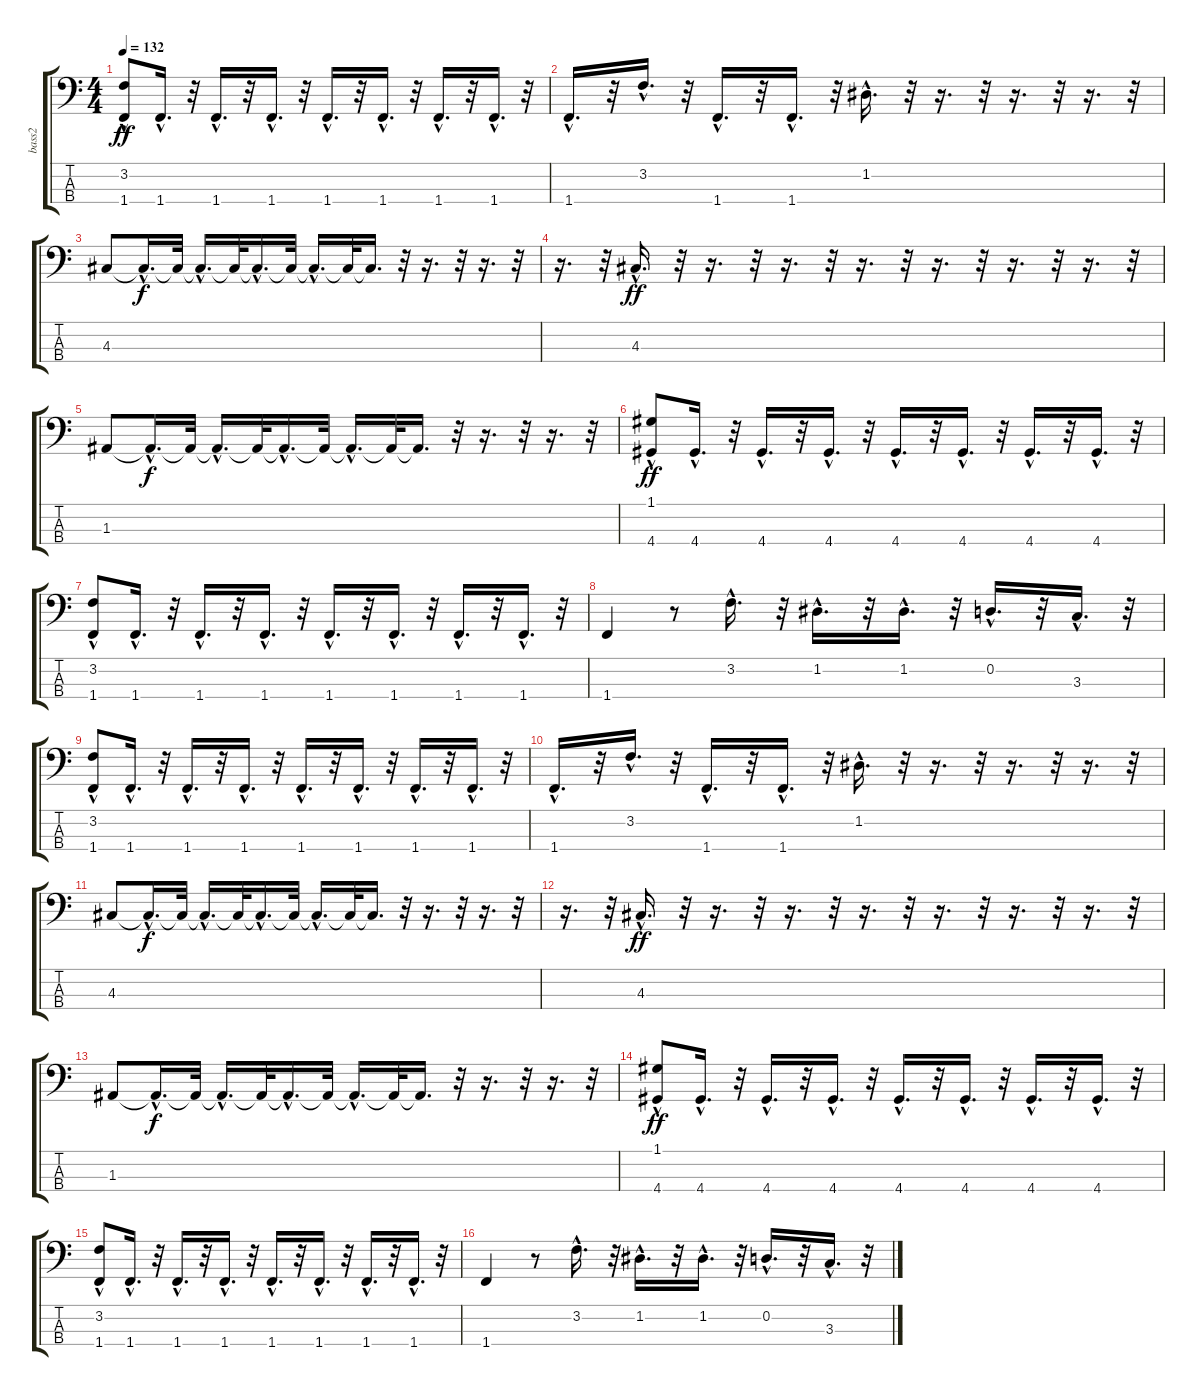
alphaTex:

\track ("bass2" "bass2") {instrument electricbassfinger}
\staff {score tabs}
\tuning (G2 D2 A1 E1) {hide}
\ts (4 4)
\tempo 132
\clef f4
\ks c
(3.2 1.4{hac}).8{dy ff} 1.4{hac}.16{d} r.32 1.4{hac}.16{d} r.32 1.4{hac}.16{d} r.32 1.4{hac}.16{d} r.32 1.4{hac}.16{d} r.32 1.4{hac}.16{d} r.32 1.4{hac}.16{d} r.32 |
1.4{hac}.16{d} r.32 3.2{hac}.16{d} r.32 1.4{hac}.16{d} r.32 1.4{hac}.16{d} r.32 1.2{hac}.16{d} r.32 r.16{d} r.32 r.16{d} r.32 r.16{d} r.32 |
4.3.8 4.3{hac t}.16{d dy f} 4.3{t}.32 4.3{hac t}.16{d} 4.3{t}.32 4.3{hac t}.16{d} 4.3{t}.32 4.3{hac t}.16{d} 4.3{t}.32 4.3{t}.16{d} r.32 r.16{d} r.32 r.16{d} r.32 |
r.16{d} r.32 4.3{hac}.16{d dy ff} r.32 r.16{d} r.32 r.16{d} r.32 r.16{d} r.32 r.16{d} r.32 r.16{d} r.32 r.16{d} r.32 |
1.3.8 1.3{hac t}.16{d dy f} 1.3{t}.32 1.3{hac t}.16{d} 1.3{t}.32 1.3{hac t}.16{d} 1.3{t}.32 1.3{hac t}.16{d} 1.3{t}.32 1.3{t}.16{d} r.32 r.16{d} r.32 r.16{d} r.32 |
(1.1 4.4{hac}).8{dy ff} 4.4{hac}.16{d} r.32 4.4{hac}.16{d} r.32 4.4{hac}.16{d} r.32 4.4{hac}.16{d} r.32 4.4{hac}.16{d} r.32 4.4{hac}.16{d} r.32 4.4{hac}.16{d} r.32 |
(3.2 1.4{hac}).8 1.4{hac}.16{d} r.32 1.4{hac}.16{d} r.32 1.4{hac}.16{d} r.32 1.4{hac}.16{d} r.32 1.4{hac}.16{d} r.32 1.4{hac}.16{d} r.32 1.4{hac}.16{d} r.32 |
1.4.4 r.8 3.2{hac}.16{d} r.32 1.2{hac}.16{d} r.32 1.2{hac}.16{d} r.32 0.2{hac}.16{d} r.32 3.3{hac}.16{d} r.32 |
(3.2 1.4{hac}).8 1.4{hac}.16{d} r.32 1.4{hac}.16{d} r.32 1.4{hac}.16{d} r.32 1.4{hac}.16{d} r.32 1.4{hac}.16{d} r.32 1.4{hac}.16{d} r.32 1.4{hac}.16{d} r.32 |
1.4{hac}.16{d} r.32 3.2{hac}.16{d} r.32 1.4{hac}.16{d} r.32 1.4{hac}.16{d} r.32 1.2{hac}.16{d} r.32 r.16{d} r.32 r.16{d} r.32 r.16{d} r.32 |
4.3.8 4.3{hac t}.16{d dy f} 4.3{t}.32 4.3{hac t}.16{d} 4.3{t}.32 4.3{hac t}.16{d} 4.3{t}.32 4.3{hac t}.16{d} 4.3{t}.32 4.3{t}.16{d} r.32 r.16{d} r.32 r.16{d} r.32 |
r.16{d} r.32 4.3{hac}.16{d dy ff} r.32 r.16{d} r.32 r.16{d} r.32 r.16{d} r.32 r.16{d} r.32 r.16{d} r.32 r.16{d} r.32 |
1.3.8 1.3{hac t}.16{d dy f} 1.3{t}.32 1.3{hac t}.16{d} 1.3{t}.32 1.3{hac t}.16{d} 1.3{t}.32 1.3{hac t}.16{d} 1.3{t}.32 1.3{t}.16{d} r.32 r.16{d} r.32 r.16{d} r.32 |
(1.1 4.4{hac}).8{dy ff} 4.4{hac}.16{d} r.32 4.4{hac}.16{d} r.32 4.4{hac}.16{d} r.32 4.4{hac}.16{d} r.32 4.4{hac}.16{d} r.32 4.4{hac}.16{d} r.32 4.4{hac}.16{d} r.32 |
(3.2 1.4{hac}).8 1.4{hac}.16{d} r.32 1.4{hac}.16{d} r.32 1.4{hac}.16{d} r.32 1.4{hac}.16{d} r.32 1.4{hac}.16{d} r.32 1.4{hac}.16{d} r.32 1.4{hac}.16{d} r.32 |
1.4.4 r.8 3.2{hac}.16{d} r.32 1.2{hac}.16{d} r.32 1.2{hac}.16{d} r.32 0.2{hac}.16{d} r.32 3.3{hac}.16{d} r.32
